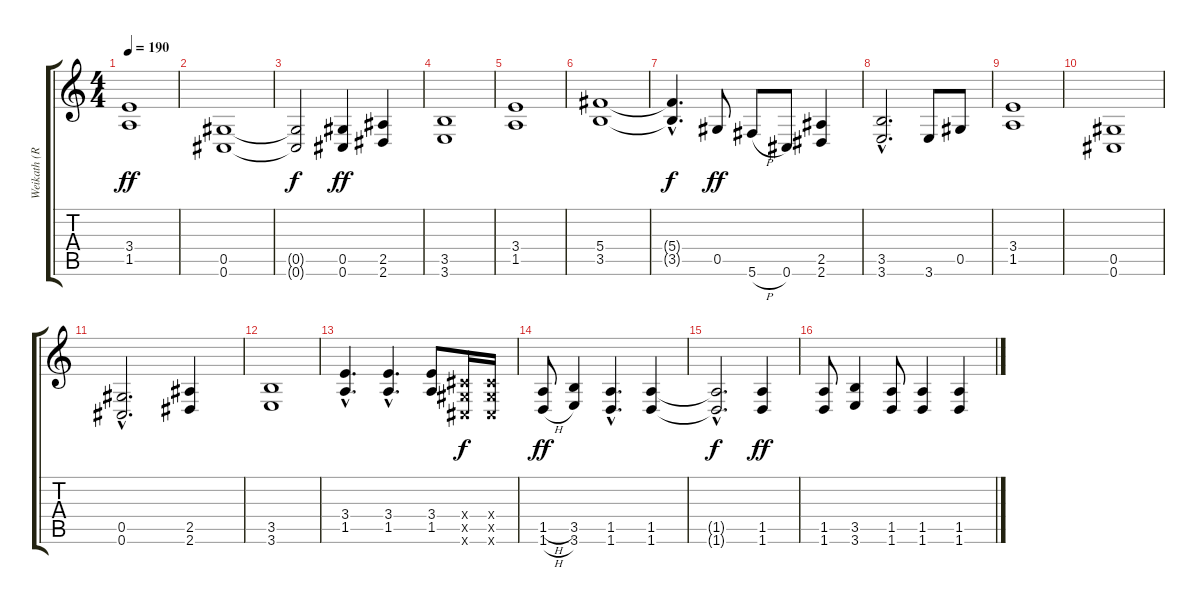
\track ("Weikath (Rythm)" "Weikath (R") {instrument overdrivenguitar}
\staff {score tabs}
\tuning (Eb4 Bb3 Gb3 Db3 Ab2 Db2) {hide}
\ts (4 4)
\tempo 190
\clef g2
\ks c
(3.4 1.5).1{dy ff} |
(0.5 0.6).1 |
(0.5{t} 0.6{t}).2{dy f} (0.5 0.6).4{dy ff} (2.5 2.6).4 |
(3.5 3.6).1 |
(3.4 1.5).1 |
(5.4 3.5).1 |
(5.4{hac t} 3.5{hac t}).4{d dy f} 0.5.8{dy ff} 5.6{h}.8 0.6.8 (2.5 2.6).4 |
(3.5{hac} 3.6{hac}).2{d} 3.6.8 0.5.8 |
(3.4 1.5).1 |
(0.5 0.6).1 |
(0.5{hac} 0.6{hac}).2{d} (2.5 2.6).4 |
(3.5 3.6).1 |
(3.4{hac} 1.5{hac}).4{d} (3.4{hac} 1.5{hac}).4{d} (3.4 1.5).8 (0.4{x} 0.5{x} 0.6{x}).16{dy f} (0.4{x} 0.5{x} 0.6{x}).16 |
(1.5{h} 1.6{h}).8{dy ff} (3.5 3.6).4 (1.5{hac} 1.6{hac}).4{d} (1.5 1.6).4 |
(1.5{hac t} 1.6{hac t}).2{d dy f} (1.5 1.6).4{dy ff} |
(1.5 1.6).8 (3.5 3.6).4 (1.5 1.6).8 (1.5 1.6).4 (1.5 1.6).4
